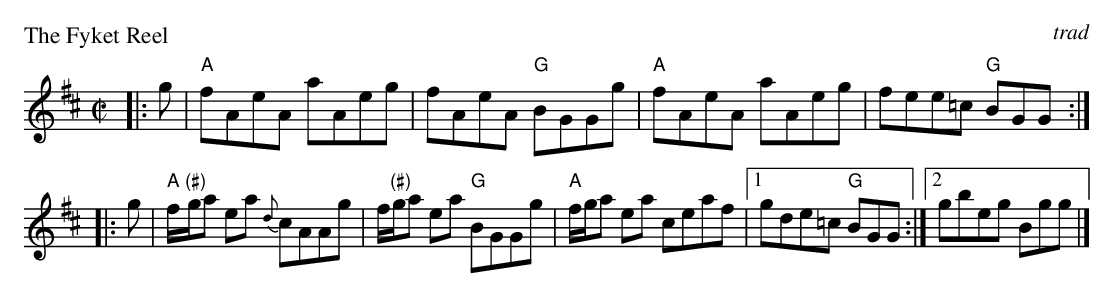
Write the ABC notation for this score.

X:1
P: The Fyket Reel
O: trad
M: C|
L: 1/8
K: AMix
|: g \
| "A"fAeA aAeg | fAeA "G"BGGg | "A"fAeA aAeg | fee=c "G"BGG :|
|: g \
| "A"f/"(#)"g/a ea {d}cAAg | f/"(#)"g/a ea "G"BGGg | "A"f/g/a ea ceaf |1 gde=c "G"BGG :|2 gbeg Bgg |]
